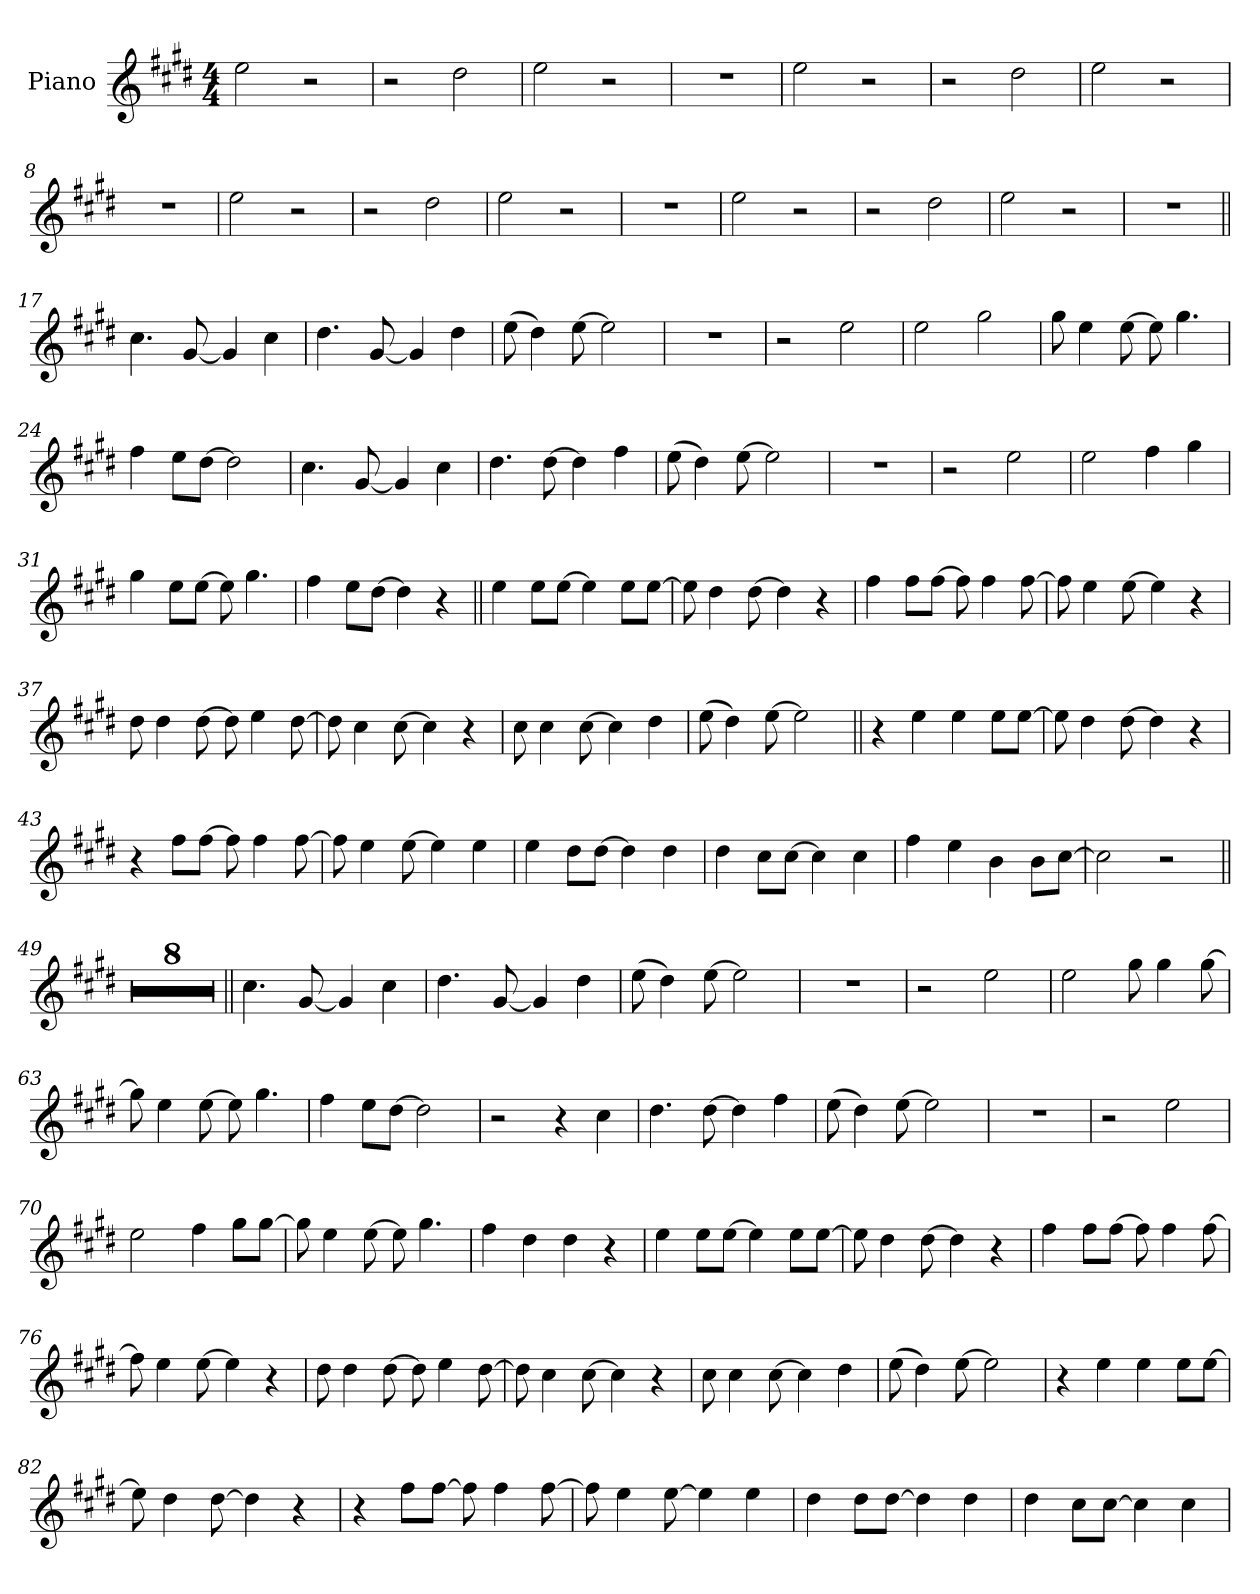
**kern
*part1
*staff1
*I"Piano
*I'Pno.
*clefG2
*k[f#c#g#d#]
*M4/4
*MM180
=1
2ee!
2r
=2
2r
2dd#!
=3
2ee!
2r
=4
1r
=5
2ee!
2r
=6
2r
2dd#!
=7
2ee!
2r
=8
1r
=9
2ee!
2r
=10
2r
2dd#!
=11
2ee!
2r
=12
1r
=13
2ee!
2r
=14
2r
2dd#!
=15
2ee!
2r
=16
1r
=17||
4.cc#
[8g#
4g#]
4cc#
=18
4.dd#
[8g#
4g#]
4dd#
=19
(>8ee
4dd#)
[8ee
2ee]
=20
1r
=21
2r
2ee
=22
2ee
2gg#
=23
8gg#
4ee
[8ee
8ee]
4.gg#
=24
4ff#
8eeL
[8dd#J
2dd#]
=25
4.cc#
[8g#
4g#]
4cc#
=26
4.dd#
[8dd#
4dd#]
4ff#
=27
(>8ee
4dd#)
[8ee
2ee]
=28
1r
=29
2r
2ee
=30
2ee
4ff#
4gg#
=31
4gg#
8eeL
[8eeJ
8ee]
4.gg#
=32
4ff#
8eeL
[8dd#J
4dd#]
4r
=33||
4ee
8eeL
[8eeJ
4ee]
8eeL
[8eeJ
=34
8ee]
4dd#
[8dd#
4dd#]
4r
=35
4ff#
8ff#L
[8ff#J
8ff#]
4ff#
[8ff#
=36
8ff#]
4ee
[8ee
4ee]
4r
=37
8dd#
4dd#
[8dd#
8dd#]
4ee
[8dd#
=38
8dd#]
4cc#
[8cc#
4cc#]
4r
=39
8cc#
4cc#
[8cc#
4cc#]
4dd#
=40
(>8ee
4dd#)
[8ee
2ee]
=41||
4r
4ee
4ee
8eeL
[8eeJ
=42
8ee]
4dd#
[8dd#
4dd#]
4r
=43
4r
8ff#L
[8ff#J
8ff#]
4ff#
[8ff#
=44
8ff#]
4ee
[8ee
4ee]
4ee
=45
4ee
8dd#L
[8dd#J
4dd#]
4dd#
=46
4dd#
8cc#L
[8cc#J
4cc#]
4cc#
=47
4ff#
4ee
4b
8bL
[8cc#J
=48
2cc#]
2r
=49||
1r
=50
1r
=51
1r
=52
1r
=53
1r
=54
1r
=55
1r
=56
1r
=57||
4.cc#
[8g#
4g#]
4cc#
=58
4.dd#
[8g#
4g#]
4dd#
=59
(>8ee
4dd#)
[8ee
2ee]
=60
1r
=61
2r
2ee
=62
2ee
8gg#
4gg#
[8gg#
=63
8gg#]
4ee
[8ee
8ee]
4.gg#
=64
4ff#
8eeL
[8dd#J
2dd#]
=65
2r
4r
4cc#
=66
4.dd#
[8dd#
4dd#]
4ff#
=67
(>8ee
4dd#)
[8ee
2ee]
=68
1r
=69
2r
2ee
=70
2ee
4ff#
8gg#L
[8gg#J
=71
8gg#]
4ee
[8ee
8ee]
4.gg#
=72
4ff#
4dd#
4dd#
4r
=73
4ee
8eeL
[8eeJ
4ee]
8eeL
[8eeJ
=74
8ee]
4dd#
[8dd#
4dd#]
4r
=75
4ff#
8ff#L
[8ff#J
8ff#]
4ff#
[8ff#
=76
8ff#]
4ee
[8ee
4ee]
4r
=77
8dd#
4dd#
[8dd#
8dd#]
4ee
[8dd#
=78
8dd#]
4cc#
[8cc#
4cc#]
4r
=79
8cc#
4cc#
[8cc#
4cc#]
4dd#
=80
(>8ee
4dd#)
[8ee
2ee]
=81
4r
4ee
4ee
8eeL
[8eeJ
=82
8ee]
4dd#
[8dd#
4dd#]
4r
=83
4r
8ff#L
[8ff#J
8ff#]
4ff#
[8ff#
=84
8ff#]
4ee
[8ee
4ee]
4ee
=85
4dd#
8dd#L
[8dd#J
4dd#]
4dd#
=86
4dd#
8cc#L
[8cc#J
4cc#]
4cc#
=
*-
